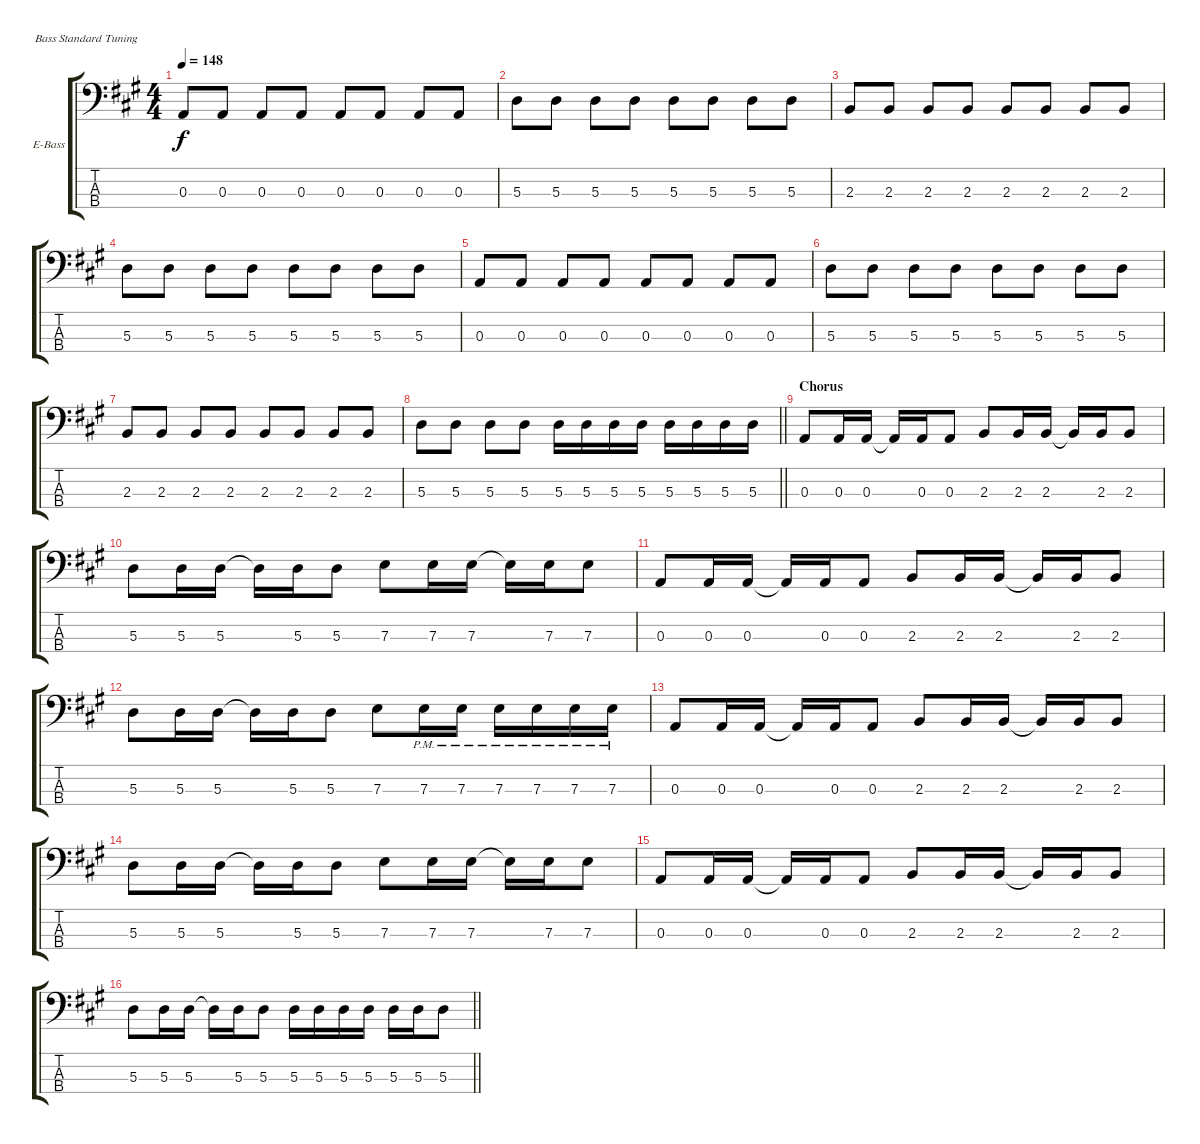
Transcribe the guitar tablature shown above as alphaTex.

\defaultSystemsLayout 4
\bracketExtendMode groupsimilarinstruments
\firstSystemTrackNameOrientation horizontal
\otherSystemsTrackNameOrientation horizontal
\track ("Bass" "E-Bass") {instrument electricbassfinger}
\staff {score tabs}
\tuning (G2 D2 A1 E1)
\ts (4 4)
\tempo 148
\clef f4
\ks a
0.3.8{dy f} 0.3.8 0.3.8 0.3.8 0.3.8 0.3.8 0.3.8 0.3.8 |
5.3.8 5.3.8 5.3.8 5.3.8 5.3.8 5.3.8 5.3.8 5.3.8 |
2.3.8 2.3.8 2.3.8 2.3.8 2.3.8 2.3.8 2.3.8 2.3.8 |
5.3.8 5.3.8 5.3.8 5.3.8 5.3.8 5.3.8 5.3.8 5.3.8 |
0.3.8 0.3.8 0.3.8 0.3.8 0.3.8 0.3.8 0.3.8 0.3.8 |
5.3.8 5.3.8 5.3.8 5.3.8 5.3.8 5.3.8 5.3.8 5.3.8 |
2.3.8 2.3.8 2.3.8 2.3.8 2.3.8 2.3.8 2.3.8 2.3.8 |
\barLineRight lightlight
5.3.8 5.3.8 5.3.8 5.3.8 5.3.16 5.3.16 5.3.16 5.3.16 5.3.16 5.3.16 5.3.16 5.3.16 |
\section ("" "Chorus")
0.3.8 0.3.16 0.3.16 0.3{t}.16 0.3.16 0.3.8 2.3.8 2.3.16 2.3.16 2.3{t}.16 2.3.16 2.3.8 |
5.3.8 5.3.16 5.3.16 5.3{t}.16 5.3.16 5.3.8 7.3.8 7.3.16 7.3.16 7.3{t}.16 7.3.16 7.3.8 |
0.3.8 0.3.16 0.3.16 0.3{t}.16 0.3.16 0.3.8 2.3.8 2.3.16 2.3.16 2.3{t}.16 2.3.16 2.3.8 |
5.3.8 5.3.16 5.3.16 5.3{t}.16 5.3.16 5.3.8 7.3.8 7.3{pm}.16 7.3{pm}.16 7.3{pm}.16 7.3{pm}.16 7.3{pm}.16 7.3{pm}.16 |
0.3.8 0.3.16 0.3.16 0.3{t}.16 0.3.16 0.3.8 2.3.8 2.3.16 2.3.16 2.3{t}.16 2.3.16 2.3.8 |
5.3.8 5.3.16 5.3.16 5.3{t}.16 5.3.16 5.3.8 7.3.8 7.3.16 7.3.16 7.3{t}.16 7.3.16 7.3.8 |
0.3.8 0.3.16 0.3.16 0.3{t}.16 0.3.16 0.3.8 2.3.8 2.3.16 2.3.16 2.3{t}.16 2.3.16 2.3.8 |
\barLineRight lightlight
5.3.8 5.3.16 5.3.16 5.3{t}.16 5.3.16 5.3.8 5.3.16 5.3.16 5.3.16 5.3.16 5.3.16 5.3.16 5.3.8
